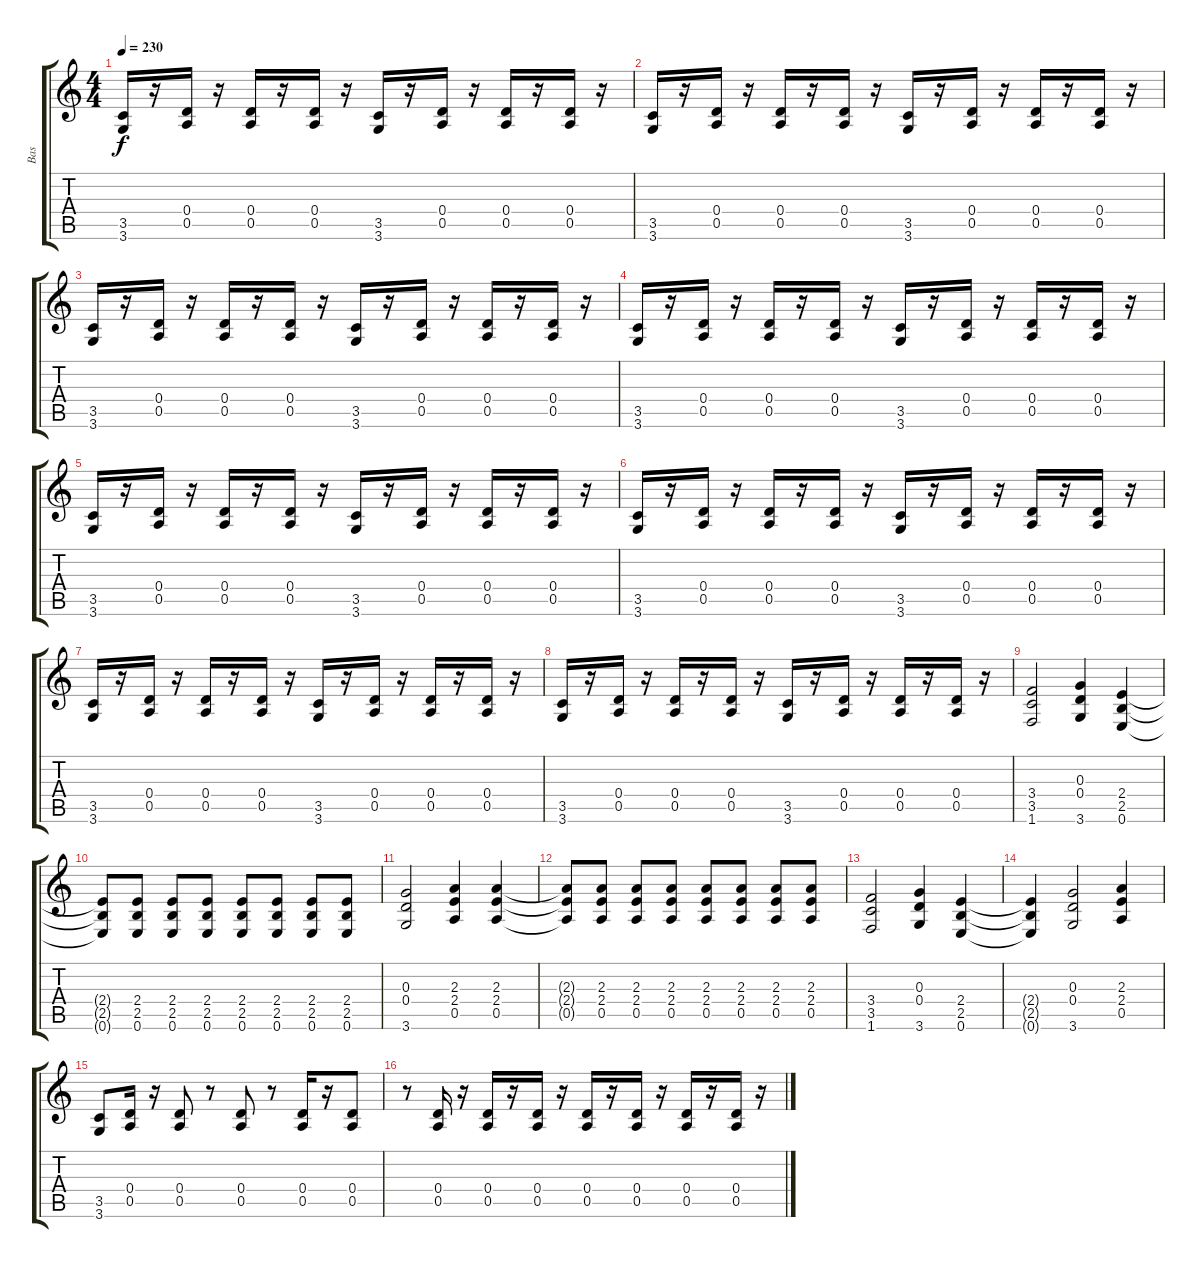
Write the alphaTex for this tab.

\track ("Bas" "Bas") {instrument electricbasspick}
\staff {score tabs}
\tuning (E4 B3 G3 D3 A2 E2) {hide}
\ts (4 4)
\tempo 230
\clef g2
\ks c
(3.5 3.6).16{dy f} r.16 (0.4 0.5).16 r.16 (0.4 0.5).16 r.16 (0.4 0.5).16 r.16 (3.5 3.6).16 r.16 (0.4 0.5).16 r.16 (0.4 0.5).16 r.16 (0.4 0.5).16 r.16 |
(3.5 3.6).16 r.16 (0.4 0.5).16 r.16 (0.4 0.5).16 r.16 (0.4 0.5).16 r.16 (3.5 3.6).16 r.16 (0.4 0.5).16 r.16 (0.4 0.5).16 r.16 (0.4 0.5).16 r.16 |
(3.5 3.6).16 r.16 (0.4 0.5).16 r.16 (0.4 0.5).16 r.16 (0.4 0.5).16 r.16 (3.5 3.6).16 r.16 (0.4 0.5).16 r.16 (0.4 0.5).16 r.16 (0.4 0.5).16 r.16 |
(3.5 3.6).16 r.16 (0.4 0.5).16 r.16 (0.4 0.5).16 r.16 (0.4 0.5).16 r.16 (3.5 3.6).16 r.16 (0.4 0.5).16 r.16 (0.4 0.5).16 r.16 (0.4 0.5).16 r.16 |
(3.5 3.6).16 r.16 (0.4 0.5).16 r.16 (0.4 0.5).16 r.16 (0.4 0.5).16 r.16 (3.5 3.6).16 r.16 (0.4 0.5).16 r.16 (0.4 0.5).16 r.16 (0.4 0.5).16 r.16 |
(3.5 3.6).16 r.16 (0.4 0.5).16 r.16 (0.4 0.5).16 r.16 (0.4 0.5).16 r.16 (3.5 3.6).16 r.16 (0.4 0.5).16 r.16 (0.4 0.5).16 r.16 (0.4 0.5).16 r.16 |
(3.5 3.6).16 r.16 (0.4 0.5).16 r.16 (0.4 0.5).16 r.16 (0.4 0.5).16 r.16 (3.5 3.6).16 r.16 (0.4 0.5).16 r.16 (0.4 0.5).16 r.16 (0.4 0.5).16 r.16 |
(3.5 3.6).16 r.16 (0.4 0.5).16 r.16 (0.4 0.5).16 r.16 (0.4 0.5).16 r.16 (3.5 3.6).16 r.16 (0.4 0.5).16 r.16 (0.4 0.5).16 r.16 (0.4 0.5).16 r.16 |
(3.4 3.5 1.6).2 (0.3 0.4 3.6).4 (2.4 2.5 0.6).4 |
(2.4{t} 2.5{t} 0.6{t}).8 (2.4 2.5 0.6).8 (2.4 2.5 0.6).8 (2.4 2.5 0.6).8 (2.4 2.5 0.6).8 (2.4 2.5 0.6).8 (2.4 2.5 0.6).8 (2.4 2.5 0.6).8 |
(0.3 0.4 3.6).2 (2.3 2.4 0.5).4 (2.3 2.4 0.5).4 |
(2.3{t} 2.4{t} 0.5{t}).8 (2.3 2.4 0.5).8 (2.3 2.4 0.5).8 (2.3 2.4 0.5).8 (2.3 2.4 0.5).8 (2.3 2.4 0.5).8 (2.3 2.4 0.5).8 (2.3 2.4 0.5).8 |
(3.4 3.5 1.6).2 (0.3 0.4 3.6).4 (2.4 2.5 0.6).4 |
(2.4{t} 2.5{t} 0.6{t}).4 (0.3 0.4 3.6).2 (2.3 2.4 0.5).4 |
(3.5 3.6).8 (0.4 0.5).16 r.16 (0.4 0.5).8 r.8 (0.4 0.5).8 r.8 (0.4 0.5).16 r.16 (0.4 0.5).8 |
r.8 (0.4 0.5).16 r.16 (0.4 0.5).16 r.16 (0.4 0.5).16 r.16 (0.4 0.5).16 r.16 (0.4 0.5).16 r.16 (0.4 0.5).16 r.16 (0.4 0.5).16 r.16
